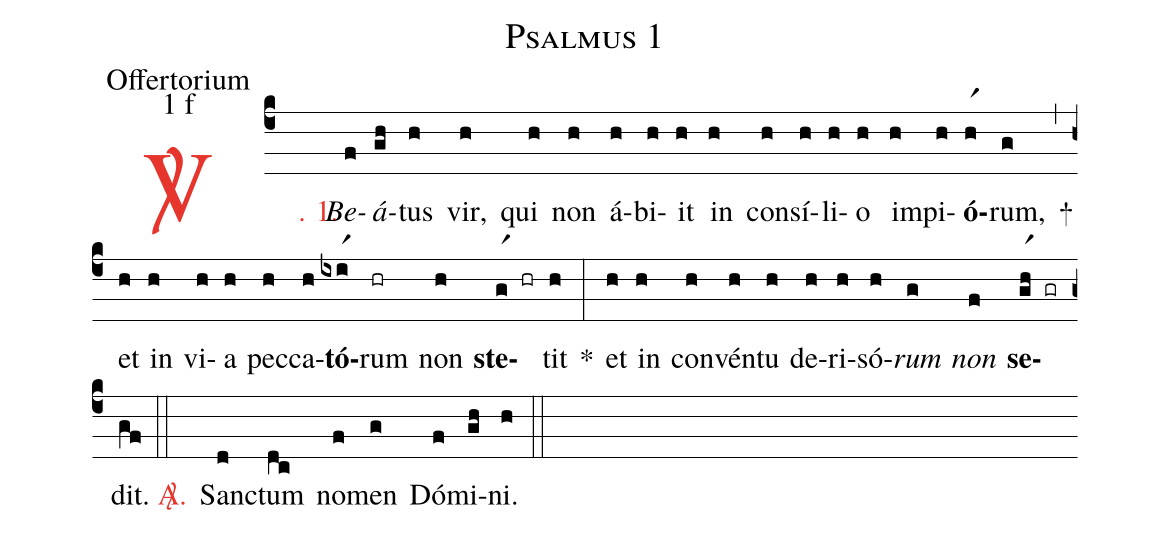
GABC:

name: Psalmus 1;
office-part: Offertorium;
mode: 1;
mode-differentia: f;
%%
(c4)

<c><sp>V/</sp>. 1.</c>() <i>Be</i>(f)<i>á</i>(gh)tus(h) vir,(h) qui(h) non(h) á(h)bi(h)it(h) in(h) con(h)sí(h)li(h)o(h) im(h)pi(h)<b>ó</b>(hr1)rum,(g) +(,) et(h) in(h) vi(h)a(h) pec(h)ca(h)<b>tó</b>(ixir1)rum(hr) non(h) <b>ste</b>(gr1 hr)tit(h) *(:) et(h) in(h) con(h)vén(h)tu(h) de(h)ri(h)só(h)<i>rum</i>(g) <i>non</i>(f) <b>se</b>(gr1h gr)dit.(gf)

(::)

<nlba><c><sp>A/</sp>.</c>() Sanc</nlba>(d)tum(dc) no(f)men(g) Dó(f)mi(gh)ni.(h)

(::)
